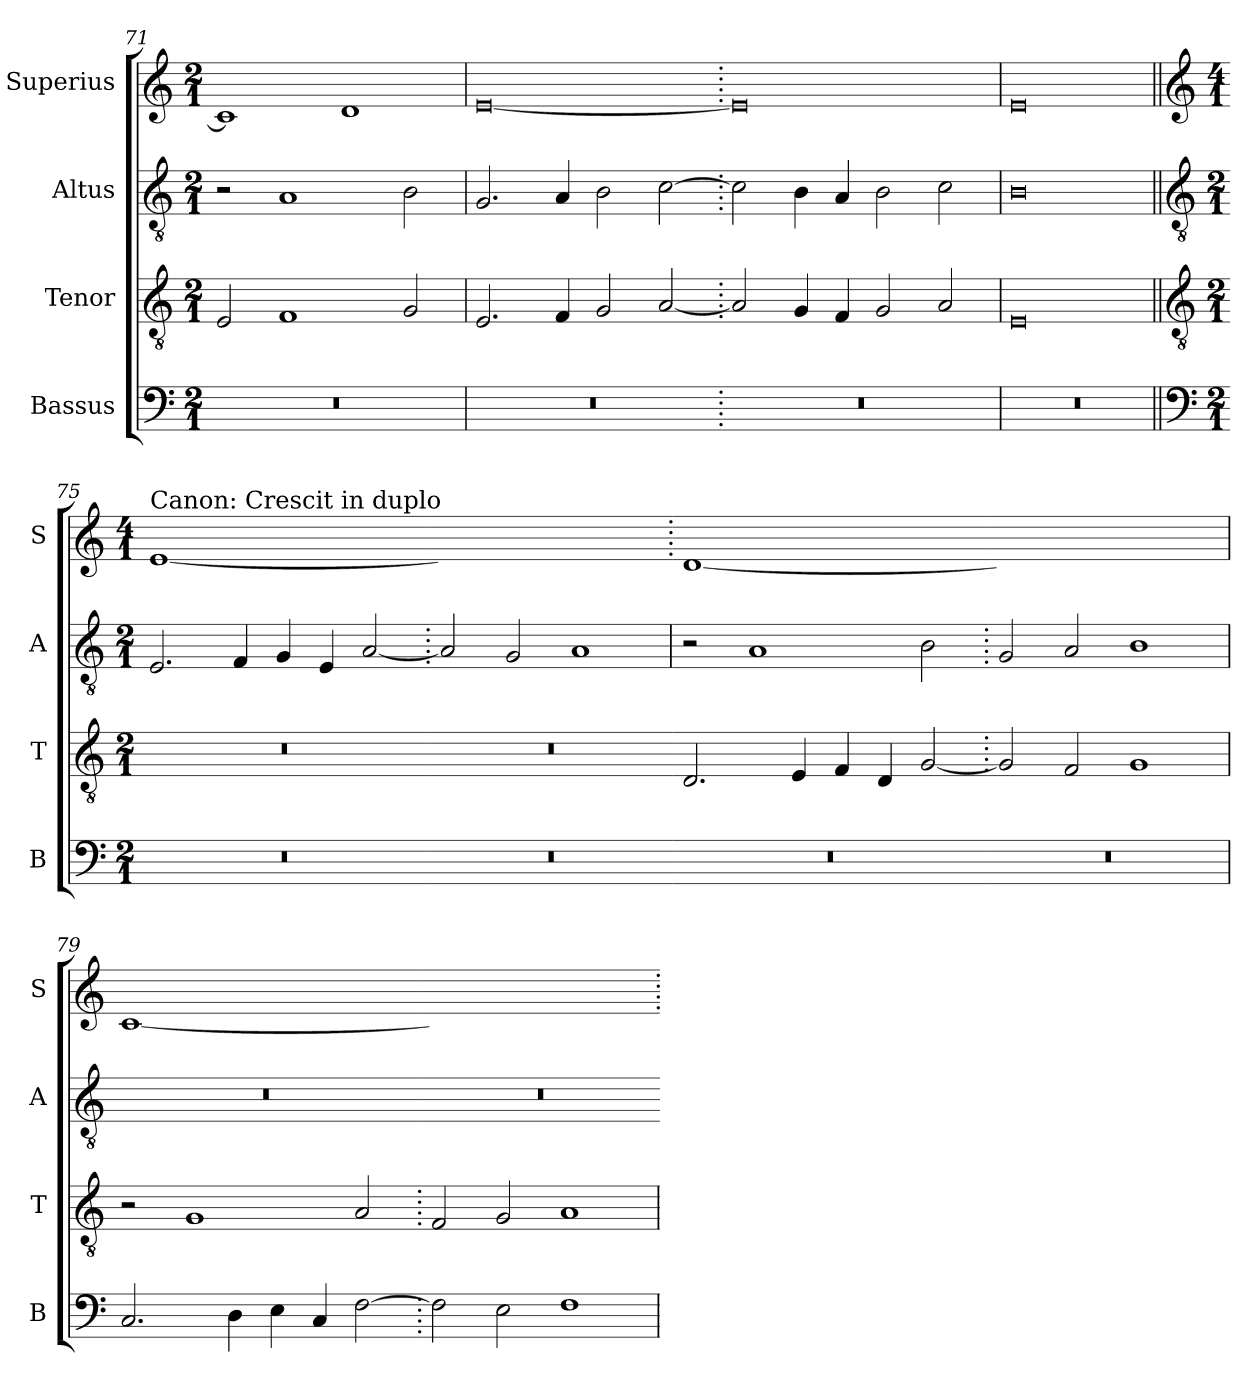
**kern	**kern	**kern	**kern
*part4	*part3	*part2	*part1
*staff4	*staff3	*staff2	*staff1
*I"Bassus	*I"Tenor	*I"Altus	*I"Superius
*I'B	*I'T	*I'A	*I'S
*clefF4	*clefGv2	*clefGv2	*clefG2
*k[]	*k[]	*k[]	*k[]
*M2/1	*M2/1	*M2/1	*M2/1
=71	=71	=71	=71
0r	2E/	2r	1c]
.	1F	1A	.
.	.	.	1d
.	2G/	2B\	.
=72	=72	=72	=72
0r	2.E/	2.G/	[0e
.	4F/	4A/	.
.	2G/	2B\	.
.	[2A/	[2c\	.
=73.	=73.	=73.	=73.
0r	2A/]	2c\]	0e]
.	4G/	4B\	.
.	4F/	4A/	.
.	2G/	2B\	.
.	2A/	2c\	.
=74	=74	=74	=74
0r	0E	0B	0e
!!LO:LB:g=z
=75||	=75||	=75||	=75||
*clefF4	*clefGv2	*clefGv2	*clefG2
*k[]	*k[]	*k[]	*k[]
*M2/1	*M2/1	*M2/1	*M4/1
!	!	!	!LO:TX:a:t=Canon&colon; Crescit in duplo
!	!	!	!LO:N:vis=1
0r	0r	2.E/	[0e
.	.	4F/	.
.	.	4G/	.
.	.	4E/	.
.	.	[2A/	.
=76.	=76.	=76.	=76-
!	!	!	!LO:N:vis=1
0r	0r	2A/]	0eyy]
.	.	2G/	.
.	.	1A	.
=77	=77	=77	=77.
!	!	!	!LO:N:vis=1
0r	2.D/	2r	[0d
.	.	1A	.
.	4E/	.	.
.	4F/	.	.
.	4D/	.	.
.	[2G/	2B\	.
=78.	=78.	=78.	=78-
!	!	!	!LO:N:vis=1
0r	2G/]	2G/	0dyy]
.	2F/	2A/	.
.	1G	1B	.
=79	=79	=79	=79
!	!	!	!LO:N:vis=1
2.C/	2r	0r	[0c
.	1G	.	.
4D\	.	.	.
4E\	.	.	.
4C/	.	.	.
[2F\	2A/	.	.
=80.	=80.	=80.	=80-
!	!	!	!LO:N:vis=1
2F\]	2F/	0r	0cyy]
2E\	2G/	.	.
1F	1A	.	.
=	=	=	=.
*-	*-	*-	*-
